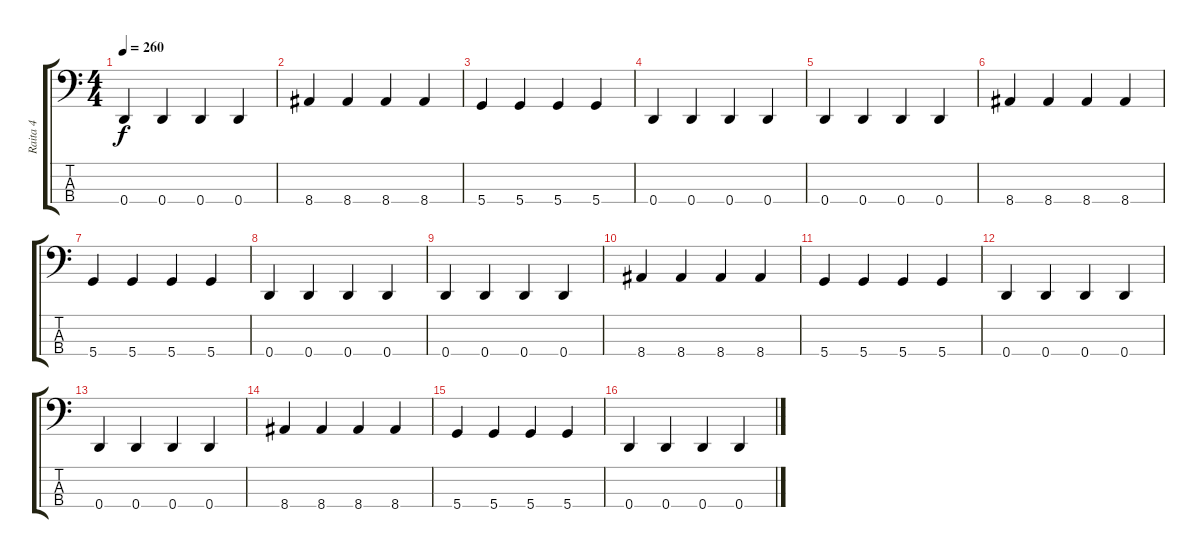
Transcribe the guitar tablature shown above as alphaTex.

\track ("Raita 4" "Raita 4") {instrument electricbassfinger}
\staff {score tabs}
\tuning (G2 D2 A1 D1) {hide}
\ts (4 4)
\tempo 260
\clef f4
\ks c
0.4.4{dy f} 0.4.4 0.4.4 0.4.4 |
8.4.4 8.4.4 8.4.4 8.4.4 |
5.4.4 5.4.4 5.4.4 5.4.4 |
0.4.4 0.4.4 0.4.4 0.4.4 |
0.4.4 0.4.4 0.4.4 0.4.4 |
8.4.4 8.4.4 8.4.4 8.4.4 |
5.4.4 5.4.4 5.4.4 5.4.4 |
0.4.4 0.4.4 0.4.4 0.4.4 |
0.4.4 0.4.4 0.4.4 0.4.4 |
8.4.4 8.4.4 8.4.4 8.4.4 |
5.4.4 5.4.4 5.4.4 5.4.4 |
0.4.4 0.4.4 0.4.4 0.4.4 |
0.4.4 0.4.4 0.4.4 0.4.4 |
8.4.4 8.4.4 8.4.4 8.4.4 |
5.4.4 5.4.4 5.4.4 5.4.4 |
0.4.4 0.4.4 0.4.4 0.4.4
